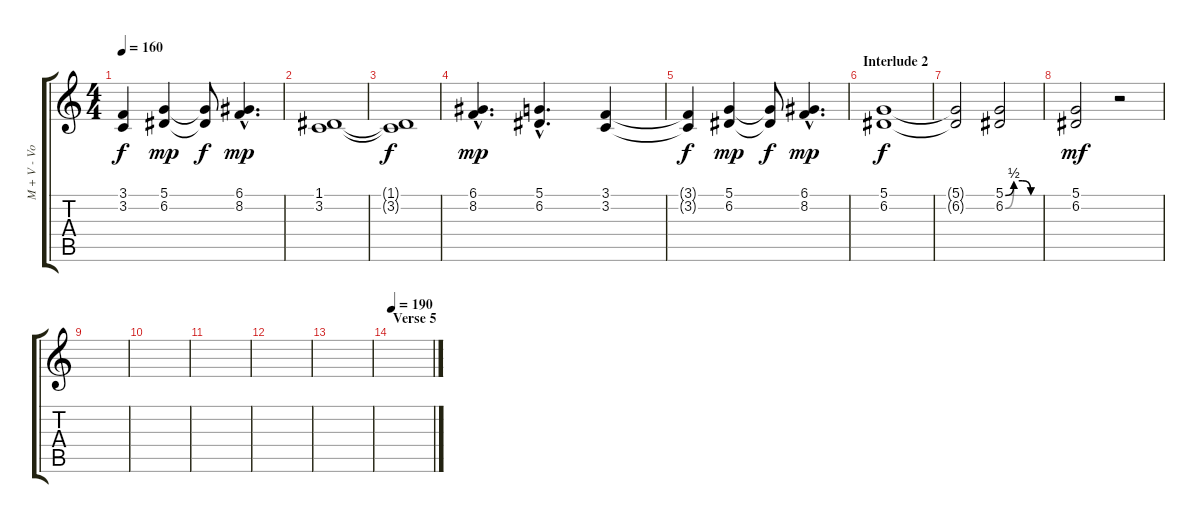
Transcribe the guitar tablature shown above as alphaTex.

\track ("M + V - Vocals" "M + V - Vo") {instrument lead2sawtooth}
\staff {score tabs}
\tuning (D4 A3 F3 C3 G2 C2) {hide}
\ts (4 4)
\tempo 160
\clef g2
\ks c
(3.1{t} 3.2{t}).4{dy f} (5.1 6.2).4{dy mp} (5.1{t} 6.2{t}).8{dy f} (6.1{hac} 8.2{hac}).4{d dy mp} |
(1.1 3.2).1 |
(1.1{t} 3.2{t}).1{dy f} |
(6.1{hac} 8.2{hac}).4{d dy mp} (5.1{hac} 6.2{hac}).4{d} (3.1 3.2).4 |
(3.1{t} 3.2{t}).4{dy f} (5.1 6.2).4{dy mp} (5.1{t} 6.2{t}).8{dy f} (6.1{hac} 8.2{hac}).4{d dy mp} |
\section ("" "Interlude 2")
(5.1 6.2).1{dy f} |
(5.1{t} 6.2{t}).2 (5.1{be (custom 0 0 15 2 30 2 45 0 60 0)} 6.2{be (custom 0 0 15 2 30 2 45 0 60 0)}).2 |
(5.1 6.2).2{dy mf} r.2 |
|
|
|
|
|
\section ("" "Verse 5")
\tempo 190
